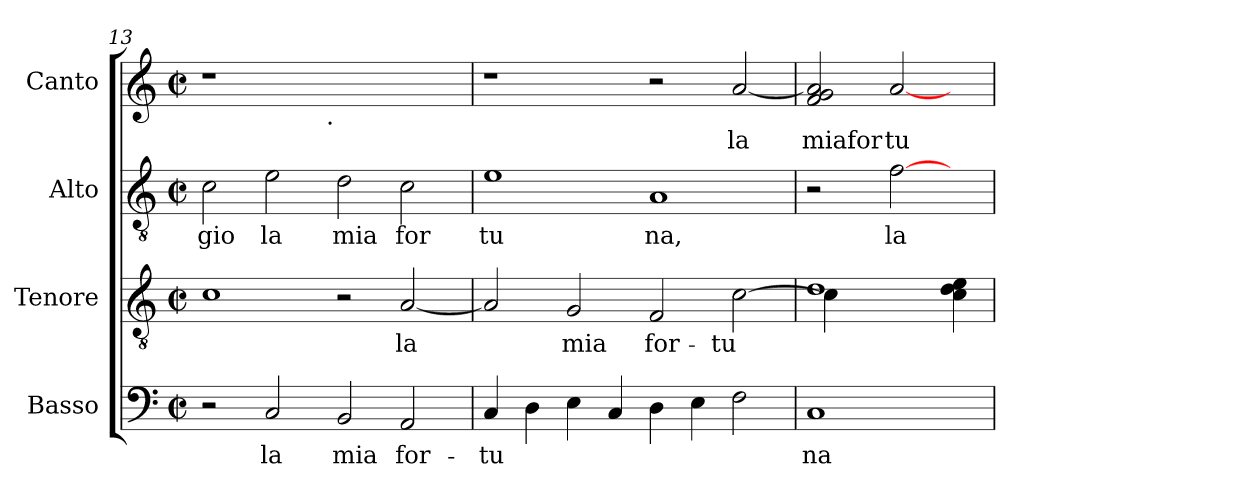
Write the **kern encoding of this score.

**kern	**text	**kern	**text	**kern	**text	**kern	**text
*part4	*part4	*part3	*part3	*part2	*part2	*part1	*part1
*staff4	*staff4	*staff3	*staff3	*staff2	*staff2	*staff1	*staff1
*I"Basso	*	*I"Tenore	*	*I"Alto	*	*I"Canto	*
*clefF4	*	*clefGv2	*	*clefGv2	*	*clefG2	*
*k[]	*	*k[]	*	*k[]	*	*k[]	*
*C:	*	*C:	*	*C:	*	*C:	*
*M2/2	*	*M2/2	*	*M2/2	*	*M2/2	*
*met(c|)	*	*met(c|)	*	*met(c|)	*	*met(c|)	*
=13	=13	=13	=13	=13	=13	=13	=13
!	!	!	!LO:LY:b:cj	!	!LO:LY:b:cj	!	!
*	*	*	*	*	*	*^	*
2r	.	1c	.	2c\	gio	1r	2ryy	.
!	!LO:LY:b:cj	!	!	!	!LO:LY:b:cj	!	!	!
2C/	la	.	.	2e\	la	.	4...ryy	.
!	!	!	!	!	!	!	!LO:TX:b:t=.	!
.	.	.	.	.	.	.	1ryy	.
!	!LO:LY:b:cj	!	!	!	!LO:LY:b:cj	!	!	!
2BB/	mia	2r	.	2d\	mia	1ryy	.	.
!	!LO:LY:b:cj	!	!LO:LY:b:cj	!	!LO:LY:b:cj	!	!	!
2AA/	for-	[<2A/	la	2c\	for	.	.	.
.	.	.	.	.	.	.	32ryy	.
=14	=14	=14	=14	=14	=14	=14	=14	=14
!	!LO:LY:b:cj	!	!LO:LY:b:cj	!	!LO:LY:b:cj	!	!	!
*	*	*	*	*	*	*v	*v	*
4C/	-tu-	2A/]	.	1e	tu	1r	.
!	!LO:LY:b:cj	!	!	!	!	!	!
4D\	--	.	.	.	.	.	.
!	!LO:LY:b:cj	!	!LO:LY:b:cj	!	!	!	!
4E\	--	2G/	mia	.	.	.	.
!	!LO:LY:b:cj	!	!	!	!	!	!
4C/	--	.	.	.	.	.	.
!	!LO:LY:b:cj	!	!LO:LY:b:cj	!	!LO:LY:b:cj	!	!
4D\	--	2F/	for-	1A	na,	2r	.
!	!LO:LY:b:cj	!	!	!	!	!	!
4E\	--	.	.	.	.	.	.
!	!LO:LY:b:cj	!	!LO:LY:b:cj	!	!	!	!LO:LY:b:cj
2F\	--	[>2c\	-tu-	.	.	[<2a/	la
=15	=15	=15	=15	=15	=15	=15	=15
!	!LO:LY:b:cj	!	!LO:LY:b:cj	!	!	!	!LO:LY:b:cj
*	*	*^	*	*	*	*	*
1C	-na	1d	4c\]	--	2r	.	2a/] 2g/ 2f/	miafor
.	.	.	1ryy	.	.	.	.	.
!	!	!	!	!	!	!LO:LY:b:cj	!	!LO:LY:b:cj
.	.	.	.	.	[>2f\	la	[>2a/	tu
!	!	!	!	!LO:LY:b:cj	!	!	!	!
4ryy	.	4e\ 4d\ 4c\	.	--	4ryy	.	4ryy	.
*	*	*v	*v	*	*	*	*	*
=	=	=	=	=	=	=	=
*-	*-	*-	*-	*-	*-	*-	*-
